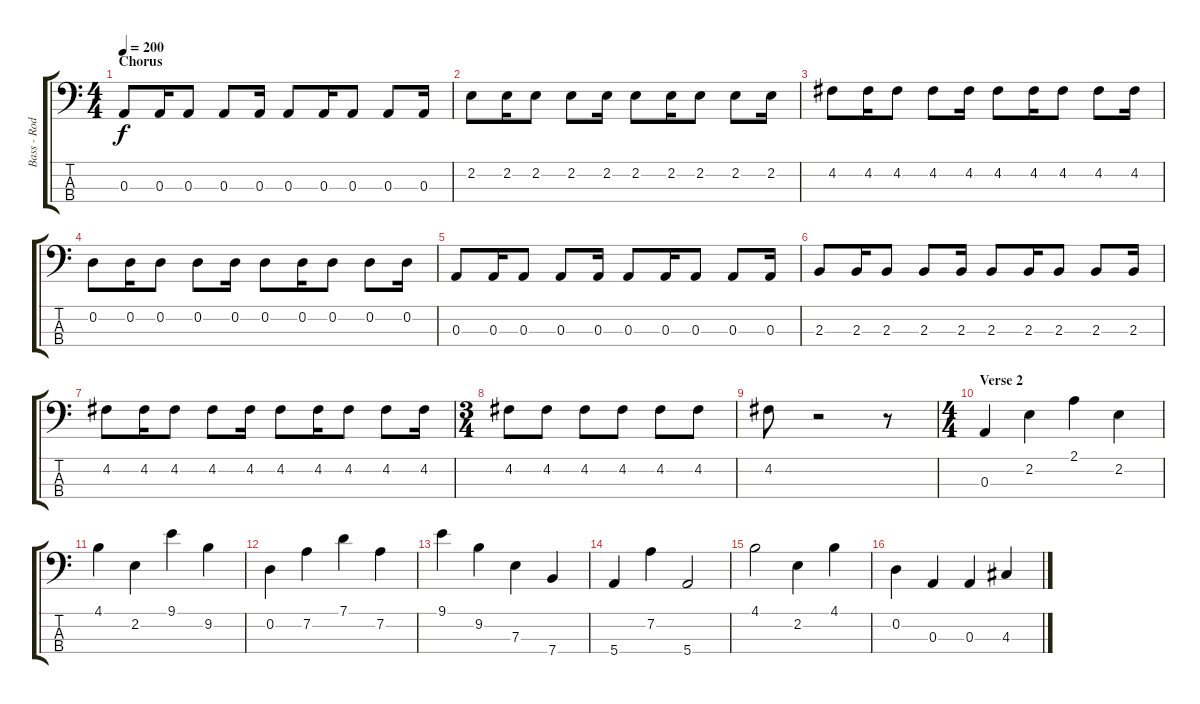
\track ("Bass - Rod" "Bass - Rod") {instrument electricbasspick}
\staff {score tabs}
\tuning (G2 D2 A1 E1) {hide}
\ts (4 4)
\section ("" "Chorus")
\tempo 200
\clef f4
\ks c
0.3.8{dy f} 0.3.16 0.3.8 0.3.8 0.3.16 0.3.8 0.3.16 0.3.8 0.3.8 0.3.16 |
2.2.8 2.2.16 2.2.8 2.2.8 2.2.16 2.2.8 2.2.16 2.2.8 2.2.8 2.2.16 |
4.2.8 4.2.16 4.2.8 4.2.8 4.2.16 4.2.8 4.2.16 4.2.8 4.2.8 4.2.16 |
0.2.8 0.2.16 0.2.8 0.2.8 0.2.16 0.2.8 0.2.16 0.2.8 0.2.8 0.2.16 |
0.3.8 0.3.16 0.3.8 0.3.8 0.3.16 0.3.8 0.3.16 0.3.8 0.3.8 0.3.16 |
2.3.8 2.3.16 2.3.8 2.3.8 2.3.16 2.3.8 2.3.16 2.3.8 2.3.8 2.3.16 |
4.2.8 4.2.16 4.2.8 4.2.8 4.2.16 4.2.8 4.2.16 4.2.8 4.2.8 4.2.16 |
\ts (3 4)
4.2.8 4.2.8 4.2.8 4.2.8 4.2.8 4.2.8 |
4.2.8 r.2 r.8 |
\ts (4 4)
\section ("" "Verse 2")
0.3.4 2.2.4 2.1.4 2.2.4 |
4.1.4 2.2.4 9.1.4 9.2.4 |
0.2.4 7.2.4 7.1.4 7.2.4 |
9.1.4 9.2.4 7.3.4 7.4.4 |
5.4.4 7.2.4 5.4.2 |
4.1.2 2.2.4 4.1.4 |
0.2.4 0.3.4 0.3.4 4.3.4
